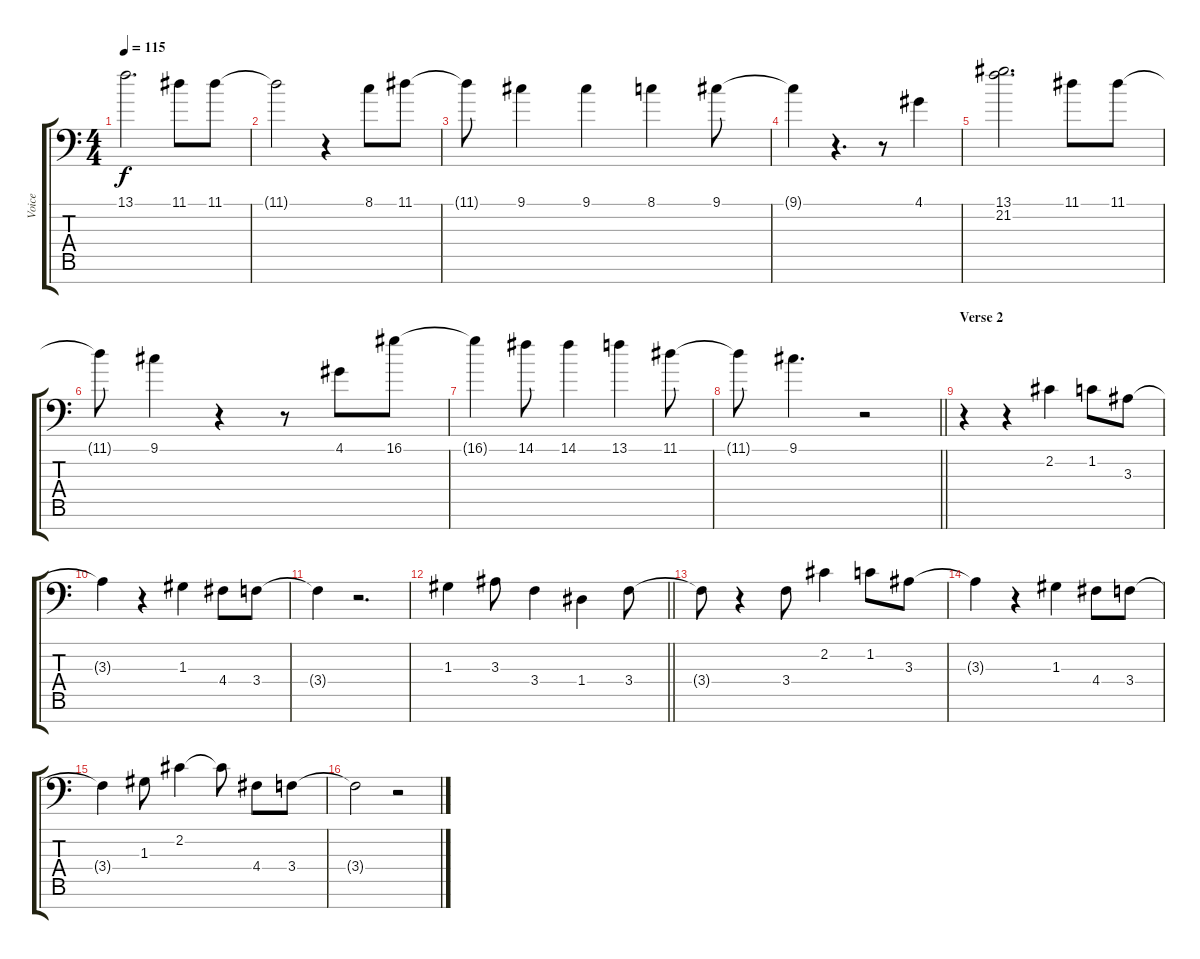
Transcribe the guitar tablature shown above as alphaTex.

\track ("Voice" "Voice") {instrument frenchhorn}
\staff {score tabs}
\tuning (E4 B3 G3 D3 A2 E2 C-1) {hide}
\ts (4 4)
\tempo 115
\clef f4
\ks c
13.1.2{d dy f} 11.1.8 11.1.8 |
11.1{t}.2 r.4 8.1.8 11.1.8 |
11.1{t}.8 9.1.4 9.1.4 8.1.4 9.1.8 |
9.1{t}.4 r.4{d} r.8 4.1.4 |
(13.1 21.2).2{d} 11.1.8 11.1.8 |
11.1{t}.8 9.1.4 r.4 r.8 4.1.8 16.1.8 |
16.1{t}.4 14.1.8 14.1.4 13.1.4 11.1.8 |
\barLineRight lightlight
11.1{t}.8 9.1.4{d} r.2 |
\section ("" "Verse 2")
r.4 r.4 2.2.4 1.2.8 3.3.8 |
3.3{t}.4 r.4 1.3.4 4.4.8 3.4.8 |
3.4{t}.4 r.2{d} |
\barLineRight lightlight
1.3.4 3.3.8 3.4.4 1.4.4 3.4.8 |
3.4{t}.8 r.4 3.4.8 2.2.4 1.2.8 3.3.8 |
3.3{t}.4 r.4 1.3.4 4.4.8 3.4.8 |
3.4{t}.4 1.3.8 2.2.4 2.2{t}.8 4.4.8 3.4.8 |
3.4{t}.2 r.2
